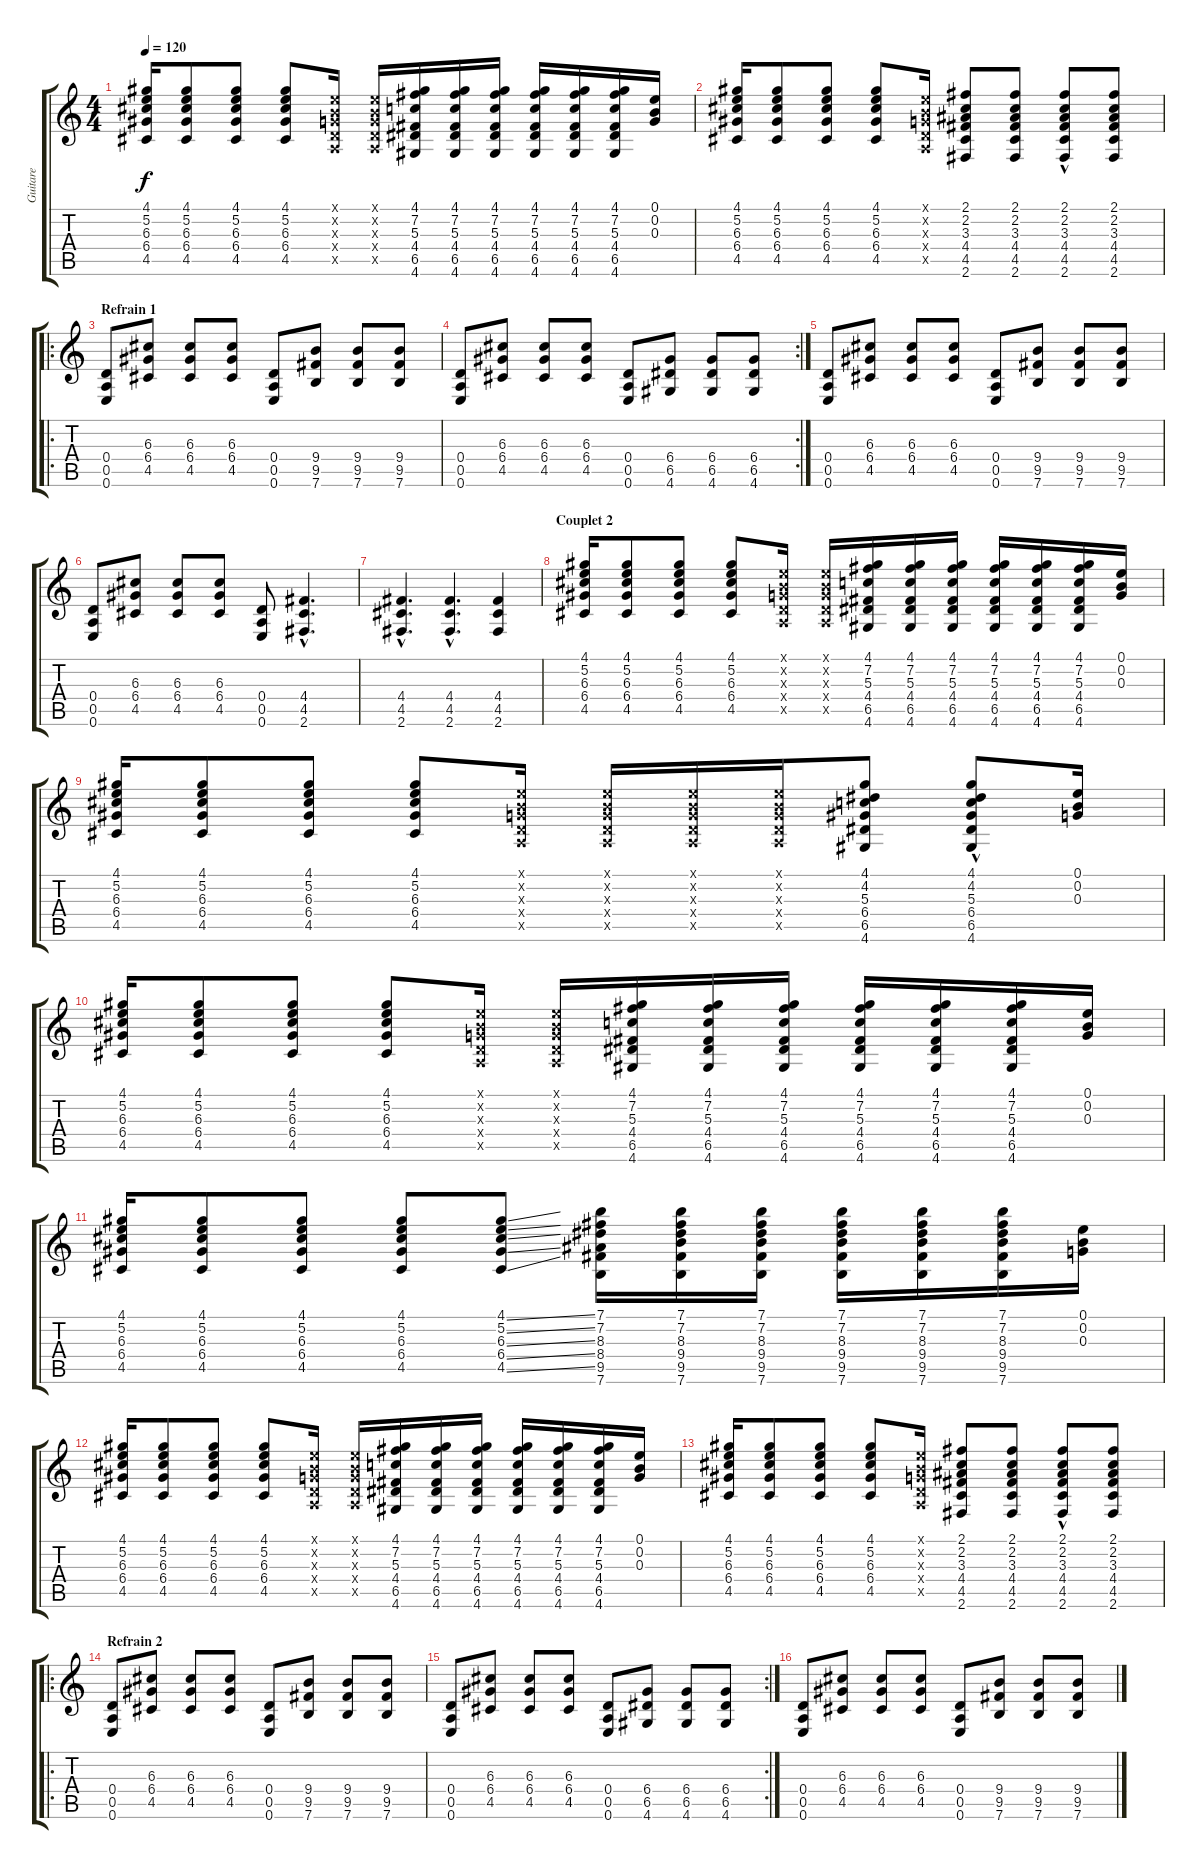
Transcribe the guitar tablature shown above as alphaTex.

\track ("Guitare" "Guitare") {instrument acousticguitarsteel}
\staff {score tabs}
\tuning (E4 B3 G3 D3 A2 E2) {hide}
\ts (4 4)
\tempo 120
\clef g2
\ks c
(4.1 5.2 6.3 6.4 4.5).16{dy f} (4.1 5.2 6.3 6.4 4.5).8 (4.1 5.2 6.3 6.4 4.5).8 (4.1 5.2 6.3 6.4 4.5).8 (0.1{x} 0.2{x} 0.3{x} 0.4{x} 0.5{x}).16 (0.1{x} 0.2{x} 0.3{x} 0.4{x} 0.5{x}).16 (4.1 7.2 5.3 4.4 6.5 4.6).16 (4.1 7.2 5.3 4.4 6.5 4.6).16 (4.1 7.2 5.3 4.4 6.5 4.6).16 (4.1 7.2 5.3 4.4 6.5 4.6).16 (4.1 7.2 5.3 4.4 6.5 4.6).16 (4.1 7.2 5.3 4.4 6.5 4.6).16 (0.1 0.2 0.3).16 |
(4.1 5.2 6.3 6.4 4.5).16 (4.1 5.2 6.3 6.4 4.5).8 (4.1 5.2 6.3 6.4 4.5).8 (4.1 5.2 6.3 6.4 4.5).8 (0.1{x} 0.2{x} 0.3{x} 0.4{x} 0.5{x}).16 (2.1 2.2 3.3 4.4 4.5 2.6).8 (2.1 2.2 3.3 4.4 4.5 2.6).8 (2.1 2.2 3.3 4.4 4.5 2.6{hac}).8 (2.1 2.2 3.3 4.4 4.5 2.6).8 |
\ro
\section ("" "Refrain 1")
(0.4 0.5 0.6).8{instrument overdrivenguitar} (6.3 6.4 4.5).8 (6.3 6.4 4.5).8 (6.3 6.4 4.5).8 (0.4 0.5 0.6).8 (9.4 9.5 7.6).8 (9.4 9.5 7.6).8 (9.4 9.5 7.6).8 |
\rc 2
(0.4 0.5 0.6).8 (6.3 6.4 4.5).8 (6.3 6.4 4.5).8 (6.3 6.4 4.5).8 (0.4 0.5 0.6).8 (6.4 6.5 4.6).8 (6.4 6.5 4.6).8 (6.4 6.5 4.6).8 |
(0.4 0.5 0.6).8 (6.3 6.4 4.5).8 (6.3 6.4 4.5).8 (6.3 6.4 4.5).8 (0.4 0.5 0.6).8 (9.4 9.5 7.6).8 (9.4 9.5 7.6).8 (9.4 9.5 7.6).8 |
(0.4 0.5 0.6).8 (6.3 6.4 4.5).8 (6.3 6.4 4.5).8 (6.3 6.4 4.5).8 (0.4 0.5 0.6).8 (4.4{hac} 4.5{hac} 2.6{hac}).4{d} |
(4.4{hac} 4.5{hac} 2.6{hac}).4{d} (4.4{hac} 4.5{hac} 2.6{hac}).4{d} (4.4 4.5 2.6).4 |
\section ("" "Couplet 2")
(4.1 5.2 6.3 6.4 4.5).16 (4.1 5.2 6.3 6.4 4.5).8 (4.1 5.2 6.3 6.4 4.5).8 (4.1 5.2 6.3 6.4 4.5).8 (0.1{x} 0.2{x} 0.3{x} 0.4{x} 0.5{x}).16 (0.1{x} 0.2{x} 0.3{x} 0.4{x} 0.5{x}).16 (4.1 7.2 5.3 4.4 6.5 4.6).16 (4.1 7.2 5.3 4.4 6.5 4.6).16 (4.1 7.2 5.3 4.4 6.5 4.6).16 (4.1 7.2 5.3 4.4 6.5 4.6).16 (4.1 7.2 5.3 4.4 6.5 4.6).16 (4.1 7.2 5.3 4.4 6.5 4.6).16 (0.1 0.2 0.3).16 |
(4.1 5.2 6.3 6.4 4.5).16 (4.1 5.2 6.3 6.4 4.5).8 (4.1 5.2 6.3 6.4 4.5).8 (4.1 5.2 6.3 6.4 4.5).8 (0.1{x} 0.2{x} 0.3{x} 0.4{x} 0.5{x}).16 (0.1{x} 0.2{x} 0.3{x} 0.4{x} 0.5{x}).16 (0.1{x} 0.2{x} 0.3{x} 0.4{x} 0.5{x}).16 (0.1{x} 0.2{x} 0.3{x} 0.4{x} 0.5{x}).16 (4.1 4.2 5.3 6.4 6.5 4.6).8 (4.1 4.2 5.3 6.4 6.5 4.6{hac}).8 (0.1 0.2 0.3).16 |
(4.1 5.2 6.3 6.4 4.5).16 (4.1 5.2 6.3 6.4 4.5).8 (4.1 5.2 6.3 6.4 4.5).8 (4.1 5.2 6.3 6.4 4.5).8 (0.1{x} 0.2{x} 0.3{x} 0.4{x} 0.5{x}).16 (0.1{x} 0.2{x} 0.3{x} 0.4{x} 0.5{x}).16 (4.1 7.2 5.3 4.4 6.5 4.6).16 (4.1 7.2 5.3 4.4 6.5 4.6).16 (4.1 7.2 5.3 4.4 6.5 4.6).16 (4.1 7.2 5.3 4.4 6.5 4.6).16 (4.1 7.2 5.3 4.4 6.5 4.6).16 (4.1 7.2 5.3 4.4 6.5 4.6).16 (0.1 0.2 0.3).16 |
(4.1 5.2 6.3 6.4 4.5).16 (4.1 5.2 6.3 6.4 4.5).8 (4.1 5.2 6.3 6.4 4.5).8 (4.1 5.2 6.3 6.4 4.5).8 (4.1{ss} 5.2{ss} 6.3{ss} 6.4{ss} 4.5{ss}).8 (7.1 7.2 8.3 8.4 9.5 7.6).16 (7.1 7.2 8.3 9.4 9.5 7.6).16 (7.1 7.2 8.3 9.4 9.5 7.6).16 (7.1 7.2 8.3 9.4 9.5 7.6).16 (7.1 7.2 8.3 9.4 9.5 7.6).16 (7.1 7.2 8.3 9.4 9.5 7.6).16 (0.1 0.2 0.3).16 |
(4.1 5.2 6.3 6.4 4.5).16 (4.1 5.2 6.3 6.4 4.5).8 (4.1 5.2 6.3 6.4 4.5).8 (4.1 5.2 6.3 6.4 4.5).8 (0.1{x} 0.2{x} 0.3{x} 0.4{x} 0.5{x}).16 (0.1{x} 0.2{x} 0.3{x} 0.4{x} 0.5{x}).16 (4.1 7.2 5.3 4.4 6.5 4.6).16 (4.1 7.2 5.3 4.4 6.5 4.6).16 (4.1 7.2 5.3 4.4 6.5 4.6).16 (4.1 7.2 5.3 4.4 6.5 4.6).16 (4.1 7.2 5.3 4.4 6.5 4.6).16 (4.1 7.2 5.3 4.4 6.5 4.6).16 (0.1 0.2 0.3).16 |
(4.1 5.2 6.3 6.4 4.5).16 (4.1 5.2 6.3 6.4 4.5).8 (4.1 5.2 6.3 6.4 4.5).8 (4.1 5.2 6.3 6.4 4.5).8 (0.1{x} 0.2{x} 0.3{x} 0.4{x} 0.5{x}).16 (2.1 2.2 3.3 4.4 4.5 2.6).8 (2.1 2.2 3.3 4.4 4.5 2.6).8 (2.1 2.2 3.3 4.4 4.5 2.6{hac}).8 (2.1 2.2 3.3 4.4 4.5 2.6).8 |
\ro
\section ("" "Refrain 2")
(0.4 0.5 0.6).8 (6.3 6.4 4.5).8 (6.3 6.4 4.5).8 (6.3 6.4 4.5).8 (0.4 0.5 0.6).8 (9.4 9.5 7.6).8 (9.4 9.5 7.6).8 (9.4 9.5 7.6).8 |
\rc 2
(0.4 0.5 0.6).8 (6.3 6.4 4.5).8 (6.3 6.4 4.5).8 (6.3 6.4 4.5).8 (0.4 0.5 0.6).8 (6.4 6.5 4.6).8 (6.4 6.5 4.6).8 (6.4 6.5 4.6).8 |
(0.4 0.5 0.6).8 (6.3 6.4 4.5).8 (6.3 6.4 4.5).8 (6.3 6.4 4.5).8 (0.4 0.5 0.6).8 (9.4 9.5 7.6).8 (9.4 9.5 7.6).8 (9.4 9.5 7.6).8
